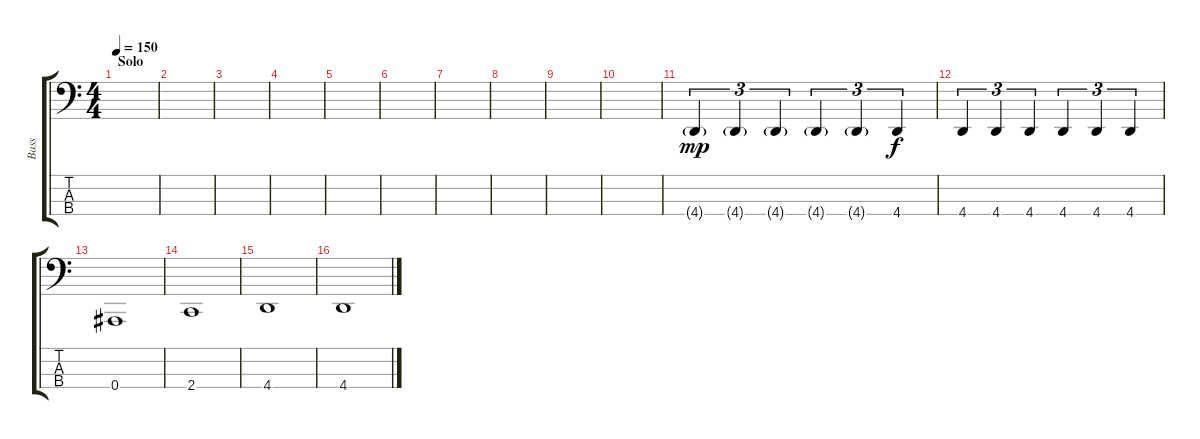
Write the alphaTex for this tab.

\track ("Bass" "Bass") {instrument electricbassfinger}
\staff {score tabs}
\tuning (Db2 Ab1 Eb1 Bb0) {hide}
\ts (4 4)
\section ("" "Solo")
\tempo 150
\clef f4
\ks c
|
|
|
|
|
|
|
|
|
|
4.4{g}.4{tu (3 2) dy mp} 4.4{g}.4{tu (3 2)} 4.4{g}.4{tu (3 2)} 4.4{g}.4{tu (3 2)} 4.4{g}.4{tu (3 2)} 4.4.4{tu (3 2) dy f} |
4.4.4{tu (3 2)} 4.4.4{tu (3 2)} 4.4.4{tu (3 2)} 4.4.4{tu (3 2)} 4.4.4{tu (3 2)} 4.4.4{tu (3 2)} |
0.4.1 |
2.4.1 |
4.4.1 |
4.4.1
